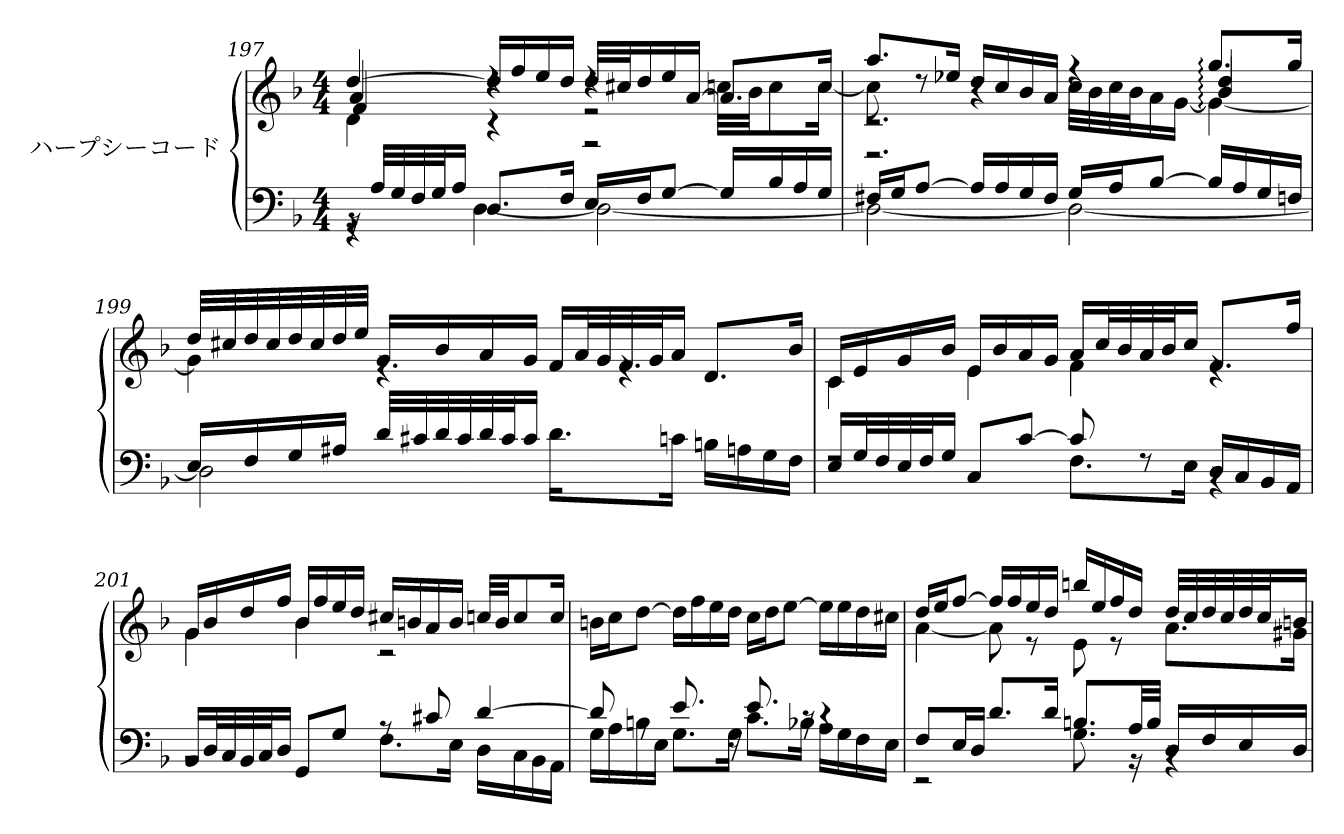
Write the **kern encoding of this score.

**kern	**kern
*part1	*part1
*staff2	*staff1
*I"ハープシーコード	*
*clefF4	*clefG2
*k[b-]	*k[b-]
*M4/4	*M4/4
=197	=197
*^	*^
*	*	*	*^
*	*	*	*	*^
16rBB	4r	[4dd/	4a/	4f/	4d\
32A/LLL	.	.	.	.	.
32G/	.	.	.	.	.
32F/	.	.	.	.	.
32G/J	.	.	.	.	.
16A/JJ	.	.	.	.	.
8.D/L	[4D\	16dd/LL]	4rdd	4rc	4rdd
.	.	16ff/	.	.	.
.	.	16ee/	.	.	.
16F/Jk	.	16dd/JJ	.	.	.
16E/LL	2D\_	32dd/LLL	4rdd	2rF	2re
.	.	32cc#X/J	.	.	.
16F/J	.	16dd/	.	.	.
[8G/J	.	16ee/	.	.	.
.	.	[16a/JJ	.	.	.
16G/LL]	.	8.a/L]	32ccn\LLL	.	.
.	.	.	32b-\JJ	.	.
16B-/	.	.	8cc\	.	.
16A/	.	.	.	.	.
16G/JJ	.	16cc/Jk	[16cc\Jk	.	.
!!LO:LB:g=z	!!	!!	!!
=198	=198	=198	=198	=198	=198
16F#X/LL	2D\_	8.aa/L	8cc\]	2.rD	2.rc
16G/J	.	.	.	.	.
[8A/J	.	.	8rdd	.	.
.	.	16ee-X/Jk	.	.	.
16A/LL]	.	16dd/LL	4r	.	.
16A/	.	16cc/	.	.	.
16G/	.	16b-/	.	.	.
16F#/JJ	.	16a/JJ	.	.	.
16G/LL	2D\_	4rff	32cc\LLL	.	.
.	.	.	32b-\	.	.
16A/J	.	.	32cc\	.	.
.	.	.	32b-\J	.	.
[8B-/J	.	.	16a\	.	.
.	.	.	[16g\JJ	.	.
16B-/LL]	.	8.gg:/L	4g:\_	4dd:/	4b-:/
16A/	.	.	.	.	.
16G/	.	.	.	.	.
16Fn/JJ	.	16gg/Jk	.	.	.
*	*	*	*v	*v	*v
!!LO:LB:g=z
=199	=199	=199	=199
16E/LL	2D\]	32dd/LLL	4g\]
.	.	32cc#X/	.
16F/	.	32dd/	.
.	.	32cc#/	.
16G/	.	32dd/	.
.	.	32cc#/	.
16A#X/JJ	.	32dd/	.
.	.	32ee/JJJ	.
32d/LLL	.	16g/LL	4.re
32c#X/	.	.	.
32d/	.	16b-/	.
32c#/	.	.	.
32d/	.	16a/	.
32c#/J	.	.	.
16c#/JJ	.	16g/JJ	.
8.d\L	2r	16f/LL	.
.	.	32a/L	.
.	.	32g/	.
.	.	32f/	4.re
.	.	32g/J	.
16cn\Jk	.	16a/JJ	.
16Bn\LL	.	8.d/L	.
16An\	.	.	.
16G\	.	.	.
16F\JJ	.	16b-/Jk	.
!!LO:LB:g=z	!!
=200	=200	=200	=200
16E/LL	2rF	16c/LL	4c\
32G/L	.	16e/	.
32F/	.	.	.
32E/	.	16g/	.
32F/J	.	.	.
16G/JJ	.	16b-/JJ	.
8C/L	.	16e/LL	4e\
.	.	16b-/	.
[8c/J	.	16a/	.
.	.	16g/JJ	.
8c/]	8.F\L	16a/LL	4f\
.	.	32cc/L	.
.	.	32b-/	.
8rF	.	32a/	.
.	.	32b-/J	.
.	16E\Jk	16cc/JJ	.
16D/LL	4rBB	8.f/L	4re
16C/	.	.	.
16BB-/	.	.	.
16AA/JJ	.	16ff/Jk	.
=201	=201	=201	=201
16BB-/LL	2rBB	16g/LL	4g\
32D/L	.	16b-/	.
32C/	.	.	.
32BB-/	.	16dd/	.
32C/J	.	.	.
16D/JJ	.	16ff/JJ	.
8GG/L	.	16b-/LL	4b-\
.	.	16ff/	.
8G/J	.	16ee/	.
.	.	16dd/JJ	.
8rA	8.F\L	16cc#X/LL	2r
.	.	16bn/	.
8c#X/	.	16a/	.
.	16E\Jk	16b/JJ	.
[4d/	16D\LL	32ccn/LLL	.
.	.	32b/JJ	.
.	16C\	8cc/	.
.	16BB-\	.	.
.	16AA\JJ	16cc/Jk	.
*	*	*v	*v
!!LO:LB:g=z
=202	=202	=202
8d/]	16G\LL	16bn\LL
.	16A\	16cc\J
8rA	16Bn\	[8dd\J
.	16E\JJ	.
8.e/	8.G\L	16dd\LL]
.	.	16ff\
.	.	16ee\
16rF	16G\Jk	16dd\JJ
8.e/	8.c\L	16cc\LL
.	.	16dd\J
.	.	[8ee\J
16rc	16B-X\Jk	.
4rc	16A\LL	16ee\LL]
.	16G\	16ee\
.	16F\	16dd\
.	16E\JJ	16cc#X\JJ
=203	=203	=203
*	*	*^
8F/L	2r	16dd/LL	[4a\
.	.	16ee/J	.
16E/L	.	[8ff/J	.
16D/JJ	.	.	.
8.d/L	.	16ff/LL]	8a\]
.	.	16ff/	.
.	.	16ee/	8r
16d/Jk	.	16dd/JJ	.
8.Bn/L	8.G\	16bbn/LL	8e\
.	.	16ee/	.
.	.	16ff/	8r
32A/LL	16r	16dd/JJ	.
32B/JJJ	.	.	.
16D/LL	4rBB	32dd/LLL	8.a\L
.	.	32cc/	.
16F/	.	32dd/	.
.	.	32cc/	.
16E/	.	32dd/	.
.	.	32cc/J	.
16D/JJ	.	16bn/JJ	16g#X\Jk
*v	*v	*	*
*	*v	*v
=	=
*-	*-
